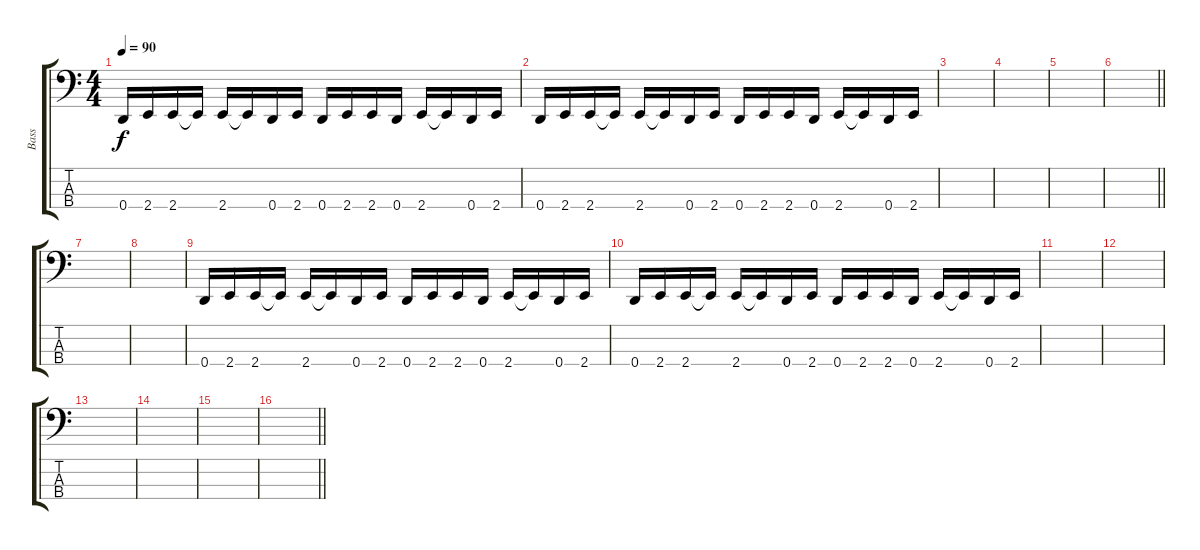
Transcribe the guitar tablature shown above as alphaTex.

\track ("Bass" "Bass") {instrument electricbassfinger}
\staff {score tabs}
\tuning (G2 D2 A1 D1) {hide}
\ts (4 4)
\tempo 90
\clef f4
\ks c
0.4.16{dy f} 2.4.16 2.4.16 2.4{t}.16 2.4.16 2.4{t}.16 0.4.16 2.4.16 0.4.16 2.4.16 2.4.16 0.4.16 2.4.16 2.4{t}.16 0.4.16 2.4.16 |
0.4.16 2.4.16 2.4.16 2.4{t}.16 2.4.16 2.4{t}.16 0.4.16 2.4.16 0.4.16 2.4.16 2.4.16 0.4.16 2.4.16 2.4{t}.16 0.4.16 2.4.16 |
|
|
|
\barLineRight lightlight
|
|
|
0.4.16 2.4.16 2.4.16 2.4{t}.16 2.4.16 2.4{t}.16 0.4.16 2.4.16 0.4.16 2.4.16 2.4.16 0.4.16 2.4.16 2.4{t}.16 0.4.16 2.4.16 |
0.4.16 2.4.16 2.4.16 2.4{t}.16 2.4.16 2.4{t}.16 0.4.16 2.4.16 0.4.16 2.4.16 2.4.16 0.4.16 2.4.16 2.4{t}.16 0.4.16 2.4.16 |
|
|
|
|
|
\barLineRight lightlight
